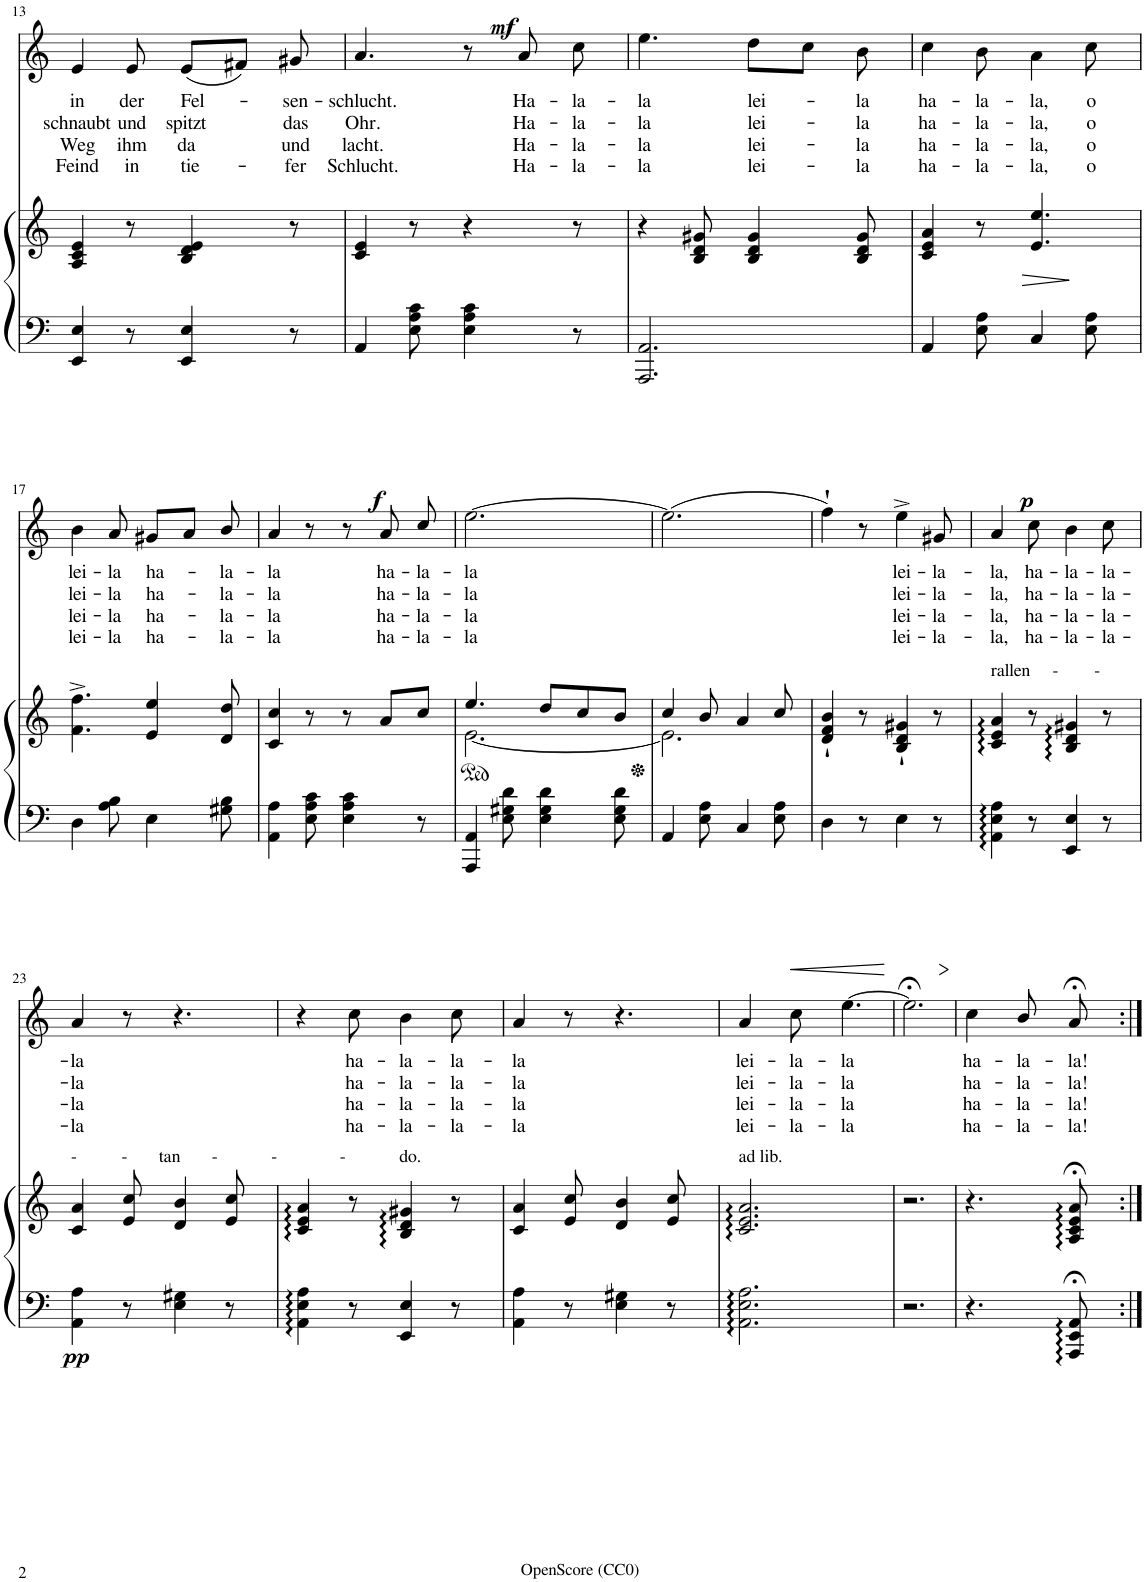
**kern	**kern	**dynam	**kern	**text	**text	**text	**text	**dynam
*part2	*part2	*part2	*part1	*part1	*part1	*part1	*part1	*part1
*staff3	*staff2	*staff2/3	*staff1	*staff1	*staff1	*staff1	*staff1	*staff1
*I"Pianoforte	*	*	*I"Singstimme Voice	*	*	*	*	*
*I'Pno	*	*	*	*	*	*	*	*
!!LO:PB:g=z
*clefF4	*clefG2	*	*clefG2	*	*	*	*	*
*k[]	*k[]	*	*k[]	*	*	*	*	*
*M6/8	*M6/8	*	*M6/8	*	*	*	*	*
=13	=13	=13	=13	=13	=13	=13	=13	=13
!	!	!	!	!LO:LY:b	!LO:LY:b	!LO:LY:b	!LO:LY:b	!
4EE/ 4E/	4A/ 4c/ 4e/	.	4e/	in	schnaubt	Weg	Feind	.
!	!	!	!	!LO:LY:b	!LO:LY:b	!LO:LY:b	!LO:LY:b	!
8r	8r	.	8e/	der	und	ihm	in	.
!	!	!	!	!LO:LY:b	!LO:LY:b	!LO:LY:b	!LO:LY:b	!
4EE/ 4E/	4B/ 4d/ 4e/	.	(8e/L	Fel-	spitzt	da	tie-	.
.	.	.	8f#X/J)	.	.	.	.	.
!	!	!	!	!LO:LY:b	!LO:LY:b	!LO:LY:b	!LO:LY:b	!
8r	8r	.	8g#X/	-sen-	das	und	-fer	.
=14	=14	=14	=14	=14	=14	=14	=14	=14
!	!	!	!	!LO:LY:b	!LO:LY:b	!LO:LY:b	!LO:LY:b	!
4AA/	4c/ 4e/	.	4.a/	-schlucht.	Ohr.	lacht.	Schlucht.	.
8E\ 8A\ 8c\	8r	.	.	.	.	.	.	.
4E\ 4A\ 4c\	4r	.	8r	.	.	.	.	.
!	!	!	!	!LO:LY:b	!LO:LY:b	!LO:LY:b	!LO:LY:b	!LO:DY:a
.	.	.	8a/	Ha-	Ha-	Ha-	Ha-	mf
!	!	!	!	!LO:LY:b	!LO:LY:b	!LO:LY:b	!LO:LY:b	!
8r	8r	.	8cc\	-la-	-la-	-la-	-la-	.
=15	=15	=15	=15	=15	=15	=15	=15	=15
!	!	!	!	!LO:LY:b	!LO:LY:b	!LO:LY:b	!LO:LY:b	!
2.AAA/ 2.AA/	4r	.	4.ee\	-la	-la	-la	-la	.
.	8B/ 8d/ 8g#X/	.	.	.	.	.	.	.
!	!	!	!	!LO:LY:b	!LO:LY:b	!LO:LY:b	!LO:LY:b	!
.	4B/ 4d/ 4g#/	.	8dd\L	lei-	lei-	lei-	lei-	.
.	.	.	8cc\J	.	.	.	.	.
!	!	!	!	!LO:LY:b	!LO:LY:b	!LO:LY:b	!LO:LY:b	!
.	8B/ 8d/ 8g#/	.	8b\	-la	-la	-la	-la	.
=16	=16	=16	=16	=16	=16	=16	=16	=16
!	!	!	!	!LO:LY:b	!LO:LY:b	!LO:LY:b	!LO:LY:b	!
4AA/	4c/ 4e/ 4a/	.	4cc\	ha-	ha-	ha-	ha-	.
!	!	!	!	!LO:LY:b	!LO:LY:b	!LO:LY:b	!LO:LY:b	!
8E\ 8A\	8r	.	8b\	-la-	-la-	-la-	-la-	.
!	!	!LO:HP:b	!	!LO:LY:b	!LO:LY:b	!LO:LY:b	!LO:LY:b	!
4C/	4.e/ 4.ee/	>	4a\	-la,	-la,	-la,	-la,	.
!	!	!	!	!LO:LY:b	!LO:LY:b	!LO:LY:b	!LO:LY:b	!
8E\ 8A\	.	.	8cc\	o	o	o	o	.
.	.	]	.	.	.	.	.	.
!!LO:LB:g=z
=17	=17	=17	=17	=17	=17	=17	=17	=17
!	!	!	!	!LO:LY:b	!LO:LY:b	!LO:LY:b	!LO:LY:b	!
4D\	4.f\^ 4.ff\^	.	4b\	lei-	lei-	lei-	lei-	.
!	!	!	!	!LO:LY:b	!LO:LY:b	!LO:LY:b	!LO:LY:b	!
8A\ 8B\	.	.	8a/	-la	-la	-la	-la	.
!	!	!	!	!LO:LY:b	!LO:LY:b	!LO:LY:b	!LO:LY:b	!
4E\	4e/ 4ee/	.	8g#X/L	ha-	ha-	ha-	ha-	.
.	.	.	8a/J	.	.	.	.	.
!	!	!	!	!LO:LY:b	!LO:LY:b	!LO:LY:b	!LO:LY:b	!
8G#X\ 8B\	8d/ 8dd/	.	8b/	-la-	-la-	-la-	-la-	.
=18	=18	=18	=18	=18	=18	=18	=18	=18
!	!	!	!	!LO:LY:b	!LO:LY:b	!LO:LY:b	!LO:LY:b	!
4AA\ 4A\	4c/ 4cc/	.	4a/	-la	-la	-la	-la	.
8E\ 8A\ 8c\	8r	.	8r	.	.	.	.	.
4E\ 4A\ 4c\	8r	.	8r	.	.	.	.	.
!	!	!	!	!LO:LY:b	!LO:LY:b	!LO:LY:b	!LO:LY:b	!LO:DY:a
.	8a/L	.	8a/	ha-	ha-	ha-	ha-	f
!	!	!	!	!LO:LY:b	!LO:LY:b	!LO:LY:b	!LO:LY:b	!
8r	8cc/J	.	8cc/	-la-	-la-	-la-	-la-	.
=19	=19	=19	=19	=19	=19	=19	=19	=19
*	*ped	*	*	*	*	*	*	*
*	*^	*	*	*	*	*	*	*
!	!	!	!	!	!LO:LY:b	!LO:LY:b	!LO:LY:b	!LO:LY:b	!
4AAA/ 4AA/	4.ee/	[2.e\	.	[2.ee\	-la	-la	-la	-la	.
8E\ 8G#X\ 8d\	.	.	.	.	.	.	.	.	.
4E\ 4G#\ 4d\	8dd/L	.	.	.	.	.	.	.	.
.	8cc/	.	.	.	.	.	.	.	.
8E\ 8G#\ 8d\	8b/J	.	.	.	.	.	.	.	.
=20	=20	=20	=20	=20	=20	=20	=20	=20	=20
*	*Xped	*	*	*	*	*	*	*	*
4AA/	4cc/	2.e\]	.	(2.ee\]	.	.	.	.	.
8E\ 8A\	8b/	.	.	.	.	.	.	.	.
4C/	4a/	.	.	.	.	.	.	.	.
8E\ 8A\	8cc/	.	.	.	.	.	.	.	.
*	*v	*v	*	*	*	*	*	*	*
=21	=21	=21	=21	=21	=21	=21	=21	=21
4D\	4d/` 4f/` 4b/`	.	4ff`\)	.	.	.	.	.
8r	8r	.	8r	.	.	.	.	.
!	!	!	!	!LO:LY:b	!LO:LY:b	!LO:LY:b	!LO:LY:b	!
4E\	4B/` 4d/` 4g#X/`	.	4ee^\	lei-	lei-	lei-	lei-	.
!	!	!	!	!LO:LY:b	!LO:LY:b	!LO:LY:b	!LO:LY:b	!
8r	8r	.	8g#X/	-la-	-la-	-la-	-la-	.
=22	=22	=22	=22	=22	=22	=22	=22	=22
!	!LO:TX:a:t=rallen     -        -	!	!	!	!	!	!	!
!	!	!	!	!LO:LY:b	!LO:LY:b	!LO:LY:b	!LO:LY:b	!
4AA\:: 4E\:: 4A\::	4c/:: 4e/:: 4a/::	.	4a/	-la,	-la,	-la,	-la,	.
!	!	!	!	!LO:LY:b	!LO:LY:b	!LO:LY:b	!LO:LY:b	!LO:DY:a
8r	8r	.	8cc\	ha-	ha-	ha-	ha-	p
!	!	!	!	!LO:LY:b	!LO:LY:b	!LO:LY:b	!LO:LY:b	!
4EE/ 4E/	4B/:: 4d/:: 4g#X/::	.	4b\	-la-	-la-	-la-	-la-	.
!	!	!	!	!LO:LY:b	!LO:LY:b	!LO:LY:b	!LO:LY:b	!
8r	8r	.	8cc\	-la-	-la-	-la-	-la-	.
!!LO:LB:g=z
=23	=23	=23	=23	=23	=23	=23	=23	=23
!	!LO:TX:a:t=-          -       tan       -            -              -            do.	!	!	!	!	!	!	!
!	!	!LO:DY:b=2	!	!LO:LY:b	!LO:LY:b	!LO:LY:b	!LO:LY:b	!
4AA\ 4A\	4c/ 4a/	pp	4a/	-la	-la	-la	-la	.
8r	8e/ 8cc/	.	8r	.	.	.	.	.
4E\ 4G#X\	4d/ 4b/	.	4.r	.	.	.	.	.
8r	8e/ 8cc/	.	.	.	.	.	.	.
=24	=24	=24	=24	=24	=24	=24	=24	=24
4AA\:: 4E\:: 4A\::	4c/:: 4e/:: 4a/::	.	4r	.	.	.	.	.
!	!	!	!	!LO:LY:b	!LO:LY:b	!LO:LY:b	!LO:LY:b	!
8r	8r	.	8cc\	ha-	ha-	ha-	ha-	.
!	!	!	!	!LO:LY:b	!LO:LY:b	!LO:LY:b	!LO:LY:b	!
4EE/ 4E/	4B/:: 4d/:: 4g#X/::	.	4b\	-la-	-la-	-la-	-la-	.
!	!	!	!	!LO:LY:b	!LO:LY:b	!LO:LY:b	!LO:LY:b	!
8r	8r	.	8cc\	-la-	-la-	-la-	-la-	.
=25	=25	=25	=25	=25	=25	=25	=25	=25
!	!	!	!	!LO:LY:b	!LO:LY:b	!LO:LY:b	!LO:LY:b	!
4AA\ 4A\	4c/ 4a/	.	4a/	-la	-la	-la	-la	.
8r	8e/ 8cc/	.	8r	.	.	.	.	.
4E\ 4G#X\	4d/ 4b/	.	4.r	.	.	.	.	.
8r	8e/ 8cc/	.	.	.	.	.	.	.
=26	=26	=26	=26	=26	=26	=26	=26	=26
!	!LO:TX:a:t=ad lib.	!	!	!	!	!	!	!
!	!	!	!	!LO:LY:b	!LO:LY:b	!LO:LY:b	!LO:LY:b	!
2.AA\:: 2.E\:: 2.A\::	2.c/:: 2.e/:: 2.a/::	.	4a/	lei-	lei-	lei-	lei-	.
!	!	!	!	!LO:LY:b	!LO:LY:b	!LO:LY:b	!LO:LY:b	!LO:HP:b
.	.	.	8cc\	-la-	-la-	-la-	-la-	<
!	!	!	!	!LO:LY:b	!LO:LY:b	!LO:LY:b	!LO:LY:b	!
.	.	.	[4.ee\	-la	-la	-la	-la	.
.	.	.	.	.	.	.	.	[
=27	=27	=27	=27	=27	=27	=27	=27	=27
!	!	!	!	!	!	!	!	!LO:HP:b
2.r	2.r	.	2.ee;<\]	.	.	.	.	>
.	.	.	.	.	.	.	.	]
=28	=28	=28	=28	=28	=28	=28	=28	=28
!	!	!	!	!LO:LY:b	!LO:LY:b	!LO:LY:b	!LO:LY:b	!
4.r	4.r	.	4cc\	ha-	ha-	ha-	ha-	.
!	!	!	!	!LO:LY:b	!LO:LY:b	!LO:LY:b	!LO:LY:b	!
.	.	.	8b/	-la-	-la-	-la-	-la-	.
!	!	!	!	!LO:LY:b	!LO:LY:b	!LO:LY:b	!LO:LY:b	!
8AAA/::;< 8EE/::;< 8AA/::;<	8A/::;< 8c/::;< 8e/::;< 8a/::;<	.	8a;</	-la!	-la!	-la!	-la!	.
=:|!	=:|!	=:|!	=:|!	=:|!	=:|!	=:|!	=:|!	=:|!
*-	*-	*-	*-	*-	*-	*-	*-	*-
